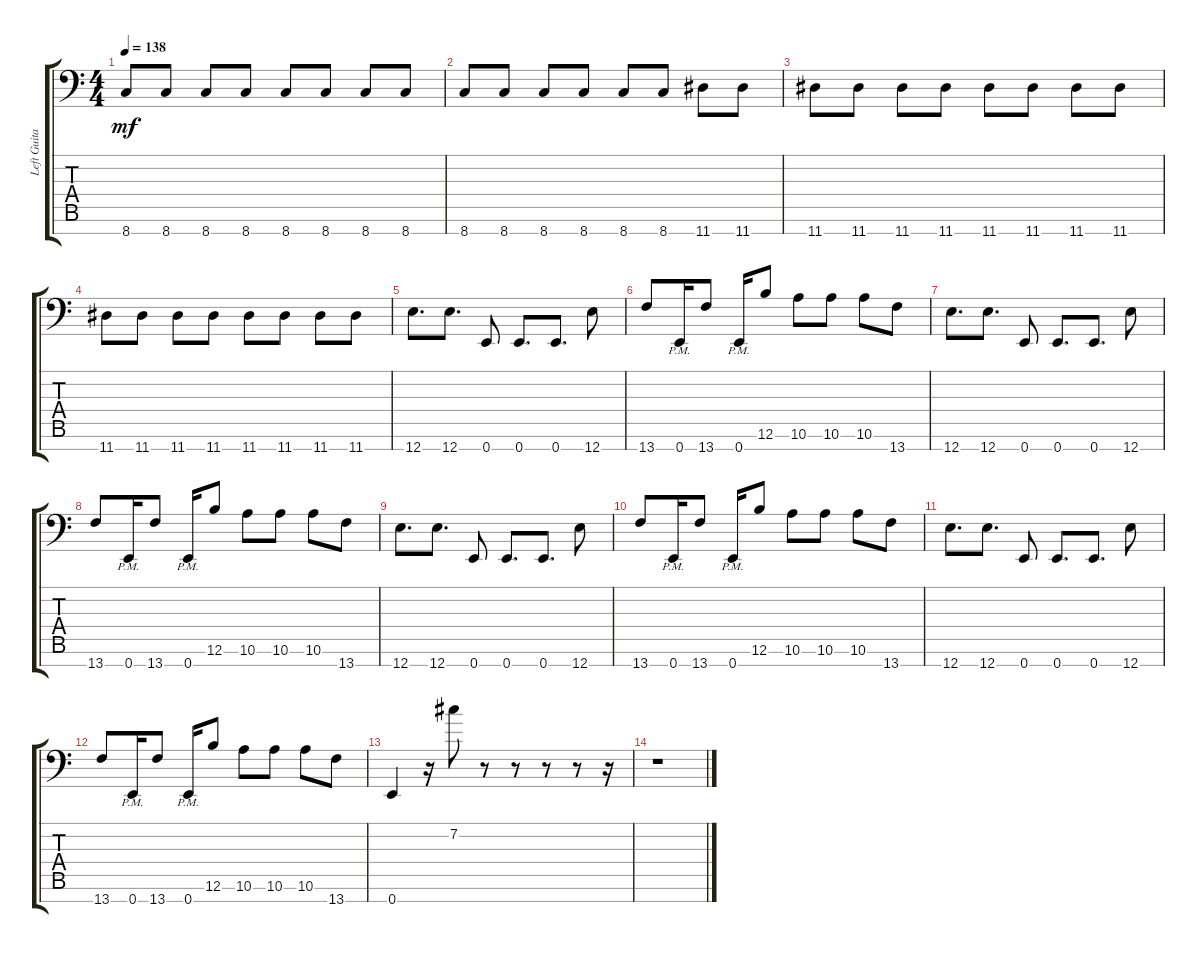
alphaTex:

\track ("Left Guitar" "Left Guita") {instrument distortionguitar}
\staff {score tabs}
\tuning (B3 Gb3 Db3 A2 E2 B1 E1) {hide}
\ts (4 4)
\tempo 138
\clef f4
\ks c
8.7.8{dy mf} 8.7.8 8.7.8 8.7.8 8.7.8 8.7.8 8.7.8 8.7.8 |
8.7.8 8.7.8 8.7.8 8.7.8 8.7.8 8.7.8 11.7.8 11.7.8 |
11.7.8 11.7.8 11.7.8 11.7.8 11.7.8 11.7.8 11.7.8 11.7.8 |
11.7.8 11.7.8 11.7.8 11.7.8 11.7.8 11.7.8 11.7.8 11.7.8 |
12.7.8{d} 12.7.8{d} 0.7.8 0.7.8{d} 0.7.8{d} 12.7.8 |
13.7.8 0.7{pm}.16 13.7.8 0.7{pm}.16 12.6.8 10.6.8 10.6.8 10.6.8 13.7.8 |
12.7.8{d} 12.7.8{d} 0.7.8 0.7.8{d} 0.7.8{d} 12.7.8 |
13.7.8 0.7{pm}.16 13.7.8 0.7{pm}.16 12.6.8 10.6.8 10.6.8 10.6.8 13.7.8 |
12.7.8{d} 12.7.8{d} 0.7.8 0.7.8{d} 0.7.8{d} 12.7.8 |
13.7.8 0.7{pm}.16 13.7.8 0.7{pm}.16 12.6.8 10.6.8 10.6.8 10.6.8 13.7.8 |
12.7.8{d} 12.7.8{d} 0.7.8 0.7.8{d} 0.7.8{d} 12.7.8 |
13.7.8 0.7{pm}.16 13.7.8 0.7{pm}.16 12.6.8 10.6.8 10.6.8 10.6.8 13.7.8 |
0.7.4 r.16 7.2.8 r.8 r.8 r.8 r.8 r.16 |
r.1
